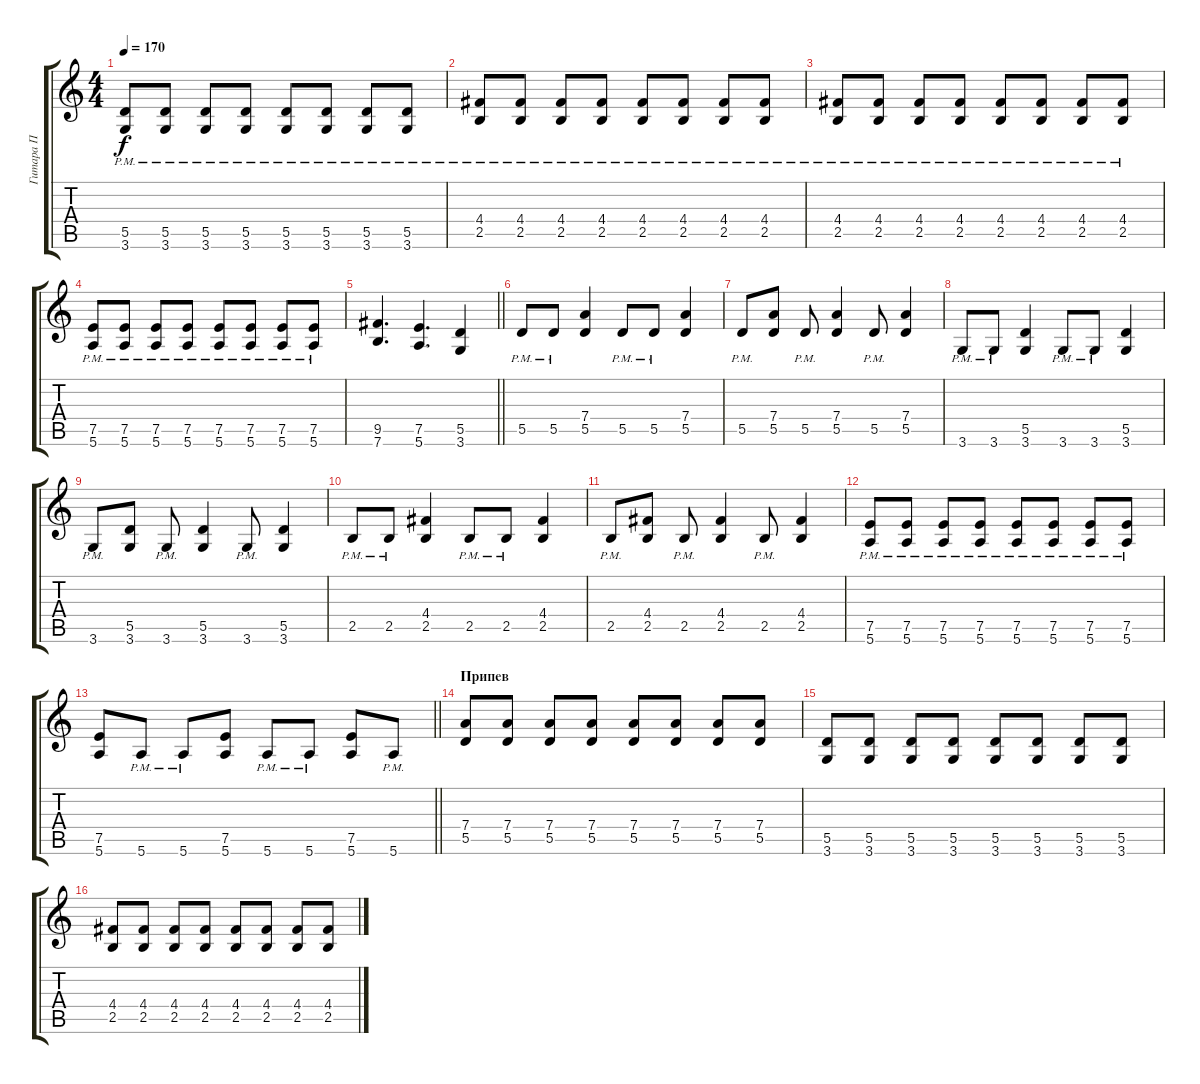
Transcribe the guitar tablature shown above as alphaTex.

\track ("Гитара П" "Гитара П") {instrument overdrivenguitar}
\staff {score tabs}
\tuning (E4 B3 G3 D3 A2 E2) {hide}
\ts (4 4)
\tempo 170
\clef g2
\ks c
(5.5{pm} 3.6{pm}).8{dy f} (5.5{pm} 3.6{pm}).8 (5.5{pm} 3.6{pm}).8 (5.5{pm} 3.6{pm}).8 (5.5{pm} 3.6{pm}).8 (5.5{pm} 3.6{pm}).8 (5.5{pm} 3.6{pm}).8 (5.5{pm} 3.6{pm}).8 |
(4.4{pm} 2.5{pm}).8 (4.4{pm} 2.5{pm}).8 (4.4{pm} 2.5{pm}).8 (4.4{pm} 2.5{pm}).8 (4.4{pm} 2.5{pm}).8 (4.4{pm} 2.5{pm}).8 (4.4{pm} 2.5{pm}).8 (4.4{pm} 2.5{pm}).8 |
(4.4{pm} 2.5{pm}).8 (4.4{pm} 2.5{pm}).8 (4.4{pm} 2.5{pm}).8 (4.4{pm} 2.5{pm}).8 (4.4{pm} 2.5{pm}).8 (4.4{pm} 2.5{pm}).8 (4.4{pm} 2.5{pm}).8 (4.4{pm} 2.5{pm}).8 |
(7.5{pm} 5.6{pm}).8 (7.5{pm} 5.6{pm}).8 (7.5{pm} 5.6{pm}).8 (7.5{pm} 5.6{pm}).8 (7.5{pm} 5.6{pm}).8 (7.5{pm} 5.6{pm}).8 (7.5{pm} 5.6{pm}).8 (7.5{pm} 5.6{pm}).8 |
\barLineRight lightlight
(9.5 7.6).4{d} (7.5 5.6).4{d} (5.5 3.6).4 |
5.5{pm}.8 5.5{pm}.8 (7.4 5.5).4 5.5{pm}.8 5.5{pm}.8 (7.4 5.5).4 |
5.5{pm}.8 (7.4 5.5).8 5.5{pm}.8 (7.4 5.5).4 5.5{pm}.8 (7.4 5.5).4 |
3.6{pm}.8 3.6{pm}.8 (5.5 3.6).4 3.6{pm}.8 3.6{pm}.8 (5.5 3.6).4 |
3.6{pm}.8 (5.5 3.6).8 3.6{pm}.8 (5.5 3.6).4 3.6{pm}.8 (5.5 3.6).4 |
2.5{pm}.8 2.5{pm}.8 (4.4 2.5).4 2.5{pm}.8 2.5{pm}.8 (4.4 2.5).4 |
2.5{pm}.8 (4.4 2.5).8 2.5{pm}.8 (4.4 2.5).4 2.5{pm}.8 (4.4 2.5).4 |
(7.5{pm} 5.6{pm}).8 (7.5{pm} 5.6{pm}).8 (7.5{pm} 5.6{pm}).8 (7.5{pm} 5.6{pm}).8 (7.5{pm} 5.6{pm}).8 (7.5{pm} 5.6{pm}).8 (7.5{pm} 5.6{pm}).8 (7.5{pm} 5.6{pm}).8 |
\barLineRight lightlight
(7.5 5.6).8 5.6{pm}.8 5.6{pm}.8 (7.5 5.6).8 5.6{pm}.8 5.6{pm}.8 (7.5 5.6).8 5.6{pm}.8 |
\section ("" "Припев")
(7.4 5.5).8 (7.4 5.5).8 (7.4 5.5).8 (7.4 5.5).8 (7.4 5.5).8 (7.4 5.5).8 (7.4 5.5).8 (7.4 5.5).8 |
(5.5 3.6).8 (5.5 3.6).8 (5.5 3.6).8 (5.5 3.6).8 (5.5 3.6).8 (5.5 3.6).8 (5.5 3.6).8 (5.5 3.6).8 |
(4.4 2.5).8 (4.4 2.5).8 (4.4 2.5).8 (4.4 2.5).8 (4.4 2.5).8 (4.4 2.5).8 (4.4 2.5).8 (4.4 2.5).8
